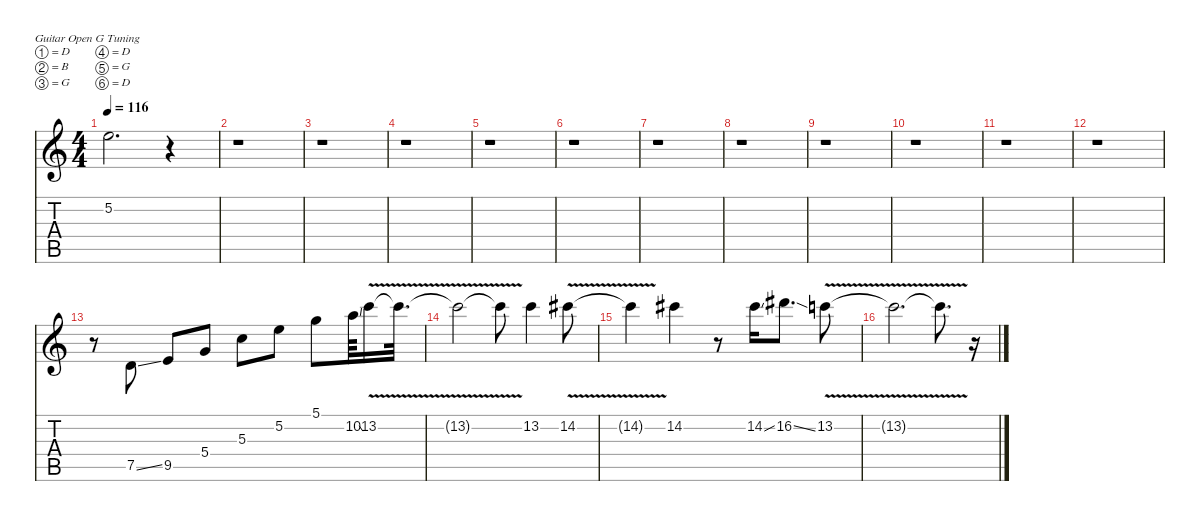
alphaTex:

\defaultSystemsLayout 4
\hideDynamics
\bracketExtendMode nobrackets
\singleTrackTrackNamePolicy hidden
\multiTrackTrackNamePolicy hidden
\otherSystemsTrackNameOrientation horizontal
\track ("Guitar 3" "dist.guit.") {instrument distortionguitar}
\staff {score tabs}
\tuning (D4 B3 G3 D3 G2 D2)
\ts (4 4)
\tempo 116
\clef g2
\ks c
5.2{t}.2{d dy f beam Down} r.4{beam Down} |
r.1{beam Down} |
r.1{beam Down} |
r.1{beam Down} |
r.1{beam Down} |
r.1{beam Down} |
r.1{beam Down} |
r.1{beam Down} |
r.1{beam Down} |
r.1{beam Down} |
r.1{beam Down} |
r.1{beam Down} |
r.8{beam Down} 7.5{ss}.8{beam Up} 9.5.8{beam Up} 5.4.8{beam Up} 5.3.8{beam Down} 5.2.8{beam Down} 5.1.8{beam Down} 10.2{ss}.64{beam Down} 13.2{v}.16{beam Down} 13.2{v t}.32{d beam Down} |
13.2{v t}.2{beam Down} 13.2{v t}.8{beam Down} 13.2.4{beam Down} 14.2{v acc #}.8{beam Down} |
14.2{v t acc #}.4{beam Down} 14.2{acc #}.4{beam Down} r.8{beam Down} 14.2{ss acc #}.16{beam Down} 16.2{ss acc #}.8{d beam Down} 13.2{v}.8{beam Down} |
13.2{v t}.2{d beam Down} 13.2{v t}.8{d beam Down} r.16{beam Down}
